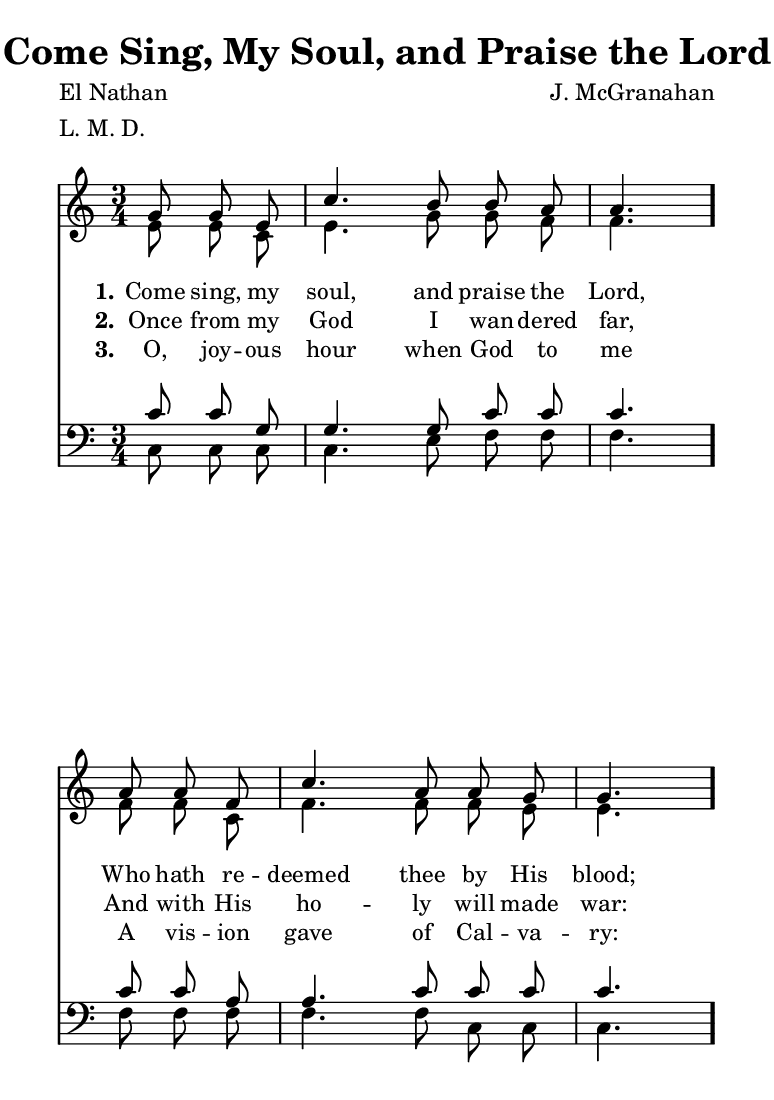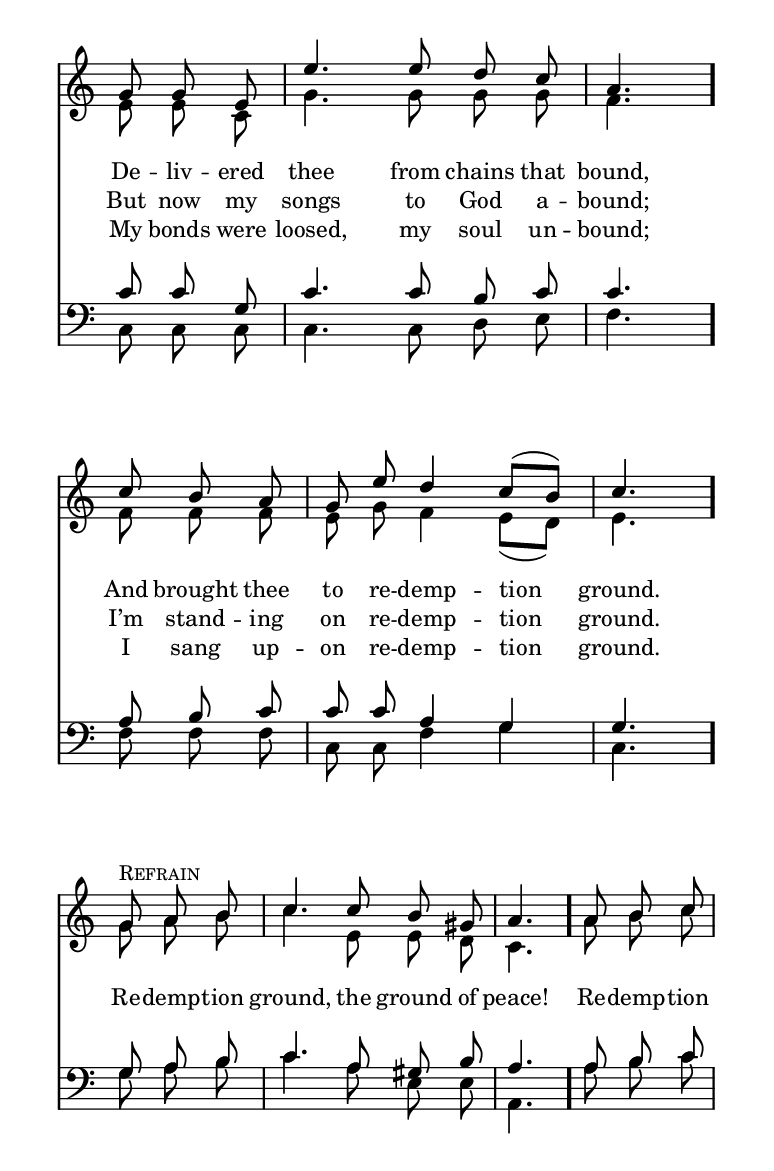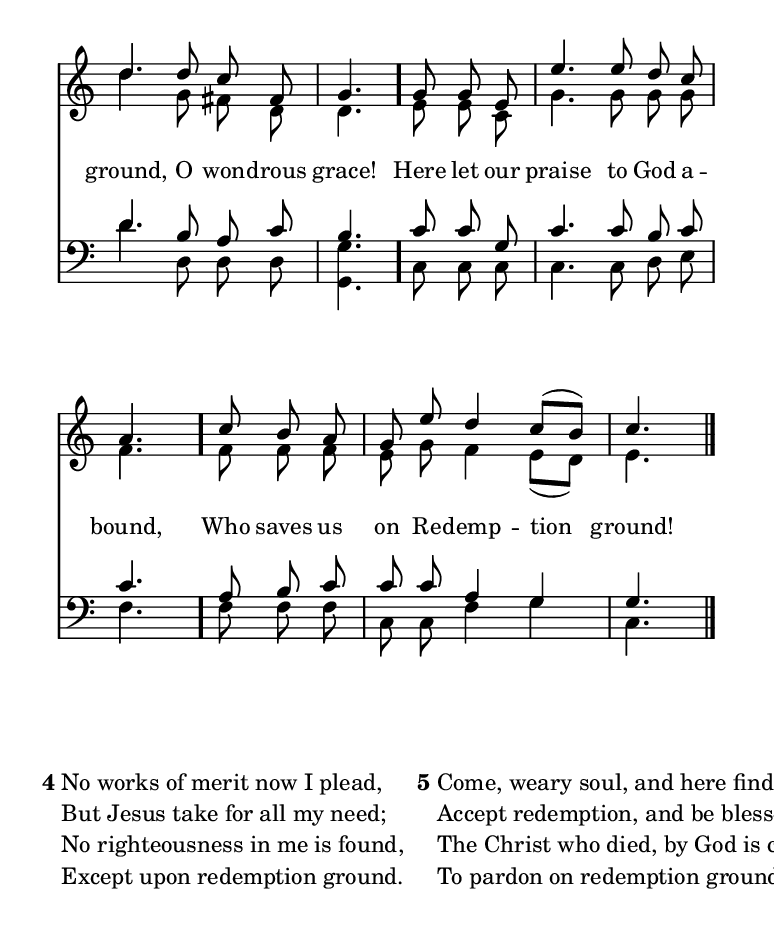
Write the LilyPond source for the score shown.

\include "common/global.ily"
\paper {
  \include "common/paper.ily"
  %ragged-bottom = ##t
  %ragged-last-bottom = ##t
  systems-per-page = ##f % TODO 5 in original ; but fits in 4 here
  %systems-per-page = 5
  %page-count = ##f
}

\header{
  hymnnumber = "69"
  title = "Come Sing, My Soul, and Praise the Lord"
  tunename = "Redemption Ground"
  meter = "L. M. D."
  poet = "El Nathan"
  composer = "J. McGranahan"
  %copyright = ""
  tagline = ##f
}

% for fermata in MIDI
ta = { \tempo 8=140 }
tb = { \tempo 8=70 }

patternAA = { c8 c8 c8 | c4. c8 c8 c8 | c4. }

patternBA = { c8 c8 c8 | c8 c8 c4 c8[( c8)] | c4. }
patternBB = { c8 c8 c8 | c8 c8 c4 c4        | c4. }

global = {
  \include "common/overrides.ily"
  \override Staff.TimeSignature.style = #'()
  \time 3/4
  \override Score.MetronomeMark.transparent = ##t % hide all fermata changes too
  \ta
  \key c \major
  \partial 4.
  \autoBeamOff
}

notesSoprano = {
\global
\relative c'' {

  \changePitch \patternAA { g g e | c' b b a | a }
  \changePitch \patternAA { a a f | c' a a g | g }
  \changePitch \patternAA { g g e | e' e d c | a }
  \changePitch \patternBA { c b a | g e' d c b | c }

  << s^\markup { \small \caps "Refrain" }
  \changePitch \patternAA { g a b | c c b gis | a } >>
  \changePitch \patternAA { a b c | d d c fis, | g }
  \changePitch \patternAA { g g e | e' e d c | a }
  \changePitch \patternBA { c b a | g e' d c b | c }

  \bar "|."

}
}

notesAlto = {
\global
\relative e' {

  \changePitch \patternAA { e e c | e g g f | f }
  \changePitch \patternAA { f f c | f f f e | e }
  \changePitch \patternAA { e e c | g' g g g | f }
  \changePitch \patternBA { f f f | e g f e d | e }

  \changePitch \patternAA { g a b | c e, e d | c }
  \changePitch \patternAA { a' b c | d g, fis d | d }
  \changePitch \patternAA { e e c | g' g g g | f }
  \changePitch \patternBA { f f f | e g f e d | e }

}
}

notesTenor = {
\global
\relative a {

  \changePitch \patternAA { c c g | g g c c | c }
  \changePitch \patternAA { c c a | a c c c | c }
  \changePitch \patternAA { c c g | c c b c | c }
  \changePitch \patternBB { a b c | c c a g | g }

  \changePitch \patternAA { g a b | c a gis b | a }
  \changePitch \patternAA { a b c | d b a c | b }
  \changePitch \patternAA { c c g | c c b c | c }
  \changePitch \patternBB { a b c | c c a g | g }

}
}

notesBass = {
\global
\relative f {

  \changePitch \patternAA { c c c | c e f f | f }
  \changePitch \patternAA { f f f | f f c c | c }
  \changePitch \patternAA { c c c | c c d e | f }
  \changePitch \patternBB { f f f | c c f g | c, }

  \changePitch \patternAA { g' a b | c a e e | a, }
  \changePitch \patternAA { a' b c | d d, d d | < g g, > }
  \changePitch \patternAA { c, c c | c c d e | f }
  \changePitch \patternBB { f f f | c c f g | c, }

}
}

Refrain = \lyricmode {

Re -- demp -- tion ground, the ground of peace! \bar "."
Re -- demp -- tion ground, O won -- drous grace! \bar "."
Here let our praise to God a -- bound, \bar "."
Who saves us on Re -- demp -- tion ground! \bar "."

}

wordsA = \lyricmode {
\set stanza = "1."

Come sing, my soul, and praise the Lord, \bar "."
Who hath re -- deemed thee by His blood; \bar "."
De -- liv -- ered thee from chains that bound, \bar "." %\break % original formatting has break
And brought thee to re -- demp -- tion ground. \bar "."

}

wordsB = \lyricmode {
\set stanza = "2."

Once from my God I wan -- dered far,
And with His ho -- ly will made war:
But now my songs to God a -- bound;
I’m stand -- ing on re -- demp -- tion ground.

\Refrain

}

wordsC = \lyricmode {
\set stanza = "3."

O, joy -- ous hour when God to me
A vis -- ion gave of Cal -- va -- ry:
My bonds were loosed, my soul un -- bound;
I sang up -- on re -- demp -- tion ground.

}

wordsD = \markuplist {

\line { No works of merit now I plead, }
\line { But Jesus take for all my need; }
\line { No righteousness in me is found, }
\line { Except upon redemption ground. }

}

wordsE = \markuplist {

\line { Come, weary soul, and here find rest; }
\line { Accept redemption, and be blessed: }
\line { The Christ who died, by God is crowned }
\line { To pardon on redemption ground. }

}

\score {
  \context ChoirStaff <<
    \context Staff = upper <<
      \set ChoirStaff.systemStartDelimiter = #'SystemStartBar
      \context Voice  = sopranos { \voiceOne << \notesSoprano >> }
      \context Voice  = altos { \voiceTwo << \notesAlto >> }
      \context Lyrics = one   \lyricsto sopranos \wordsA
      \context Lyrics = two   \lyricsto sopranos \wordsB
      \context Lyrics = three \lyricsto sopranos \wordsC
    >>
    \context Staff = men <<
      \clef bass
      \context Voice  = tenors { \voiceOne << \notesTenor >> }
      \context Voice  = basses { \voiceTwo << \notesBass >> }
    >>
  >>
  \layout {
    \include "common/layout.ily"
  }
  \midi{
    \include "common/midi.ily"
  }
}

%\pageBreak

\markup { \fill-line { %\column {
  \hspace #0.1
  \line{ \bold 4 \column { \wordsD } } %\combine \null \vspace #0.4
  \hspace #0.1
  \line{ \bold 5 \column { \wordsE } } %\combine \null \vspace #0.4
  \hspace #0.1
} } %}

\version "2.18.0"  % necessary for upgrading to future LilyPond versions.

% vi:set et ts=2 sw=2 ai nocindent syntax=lilypond:
